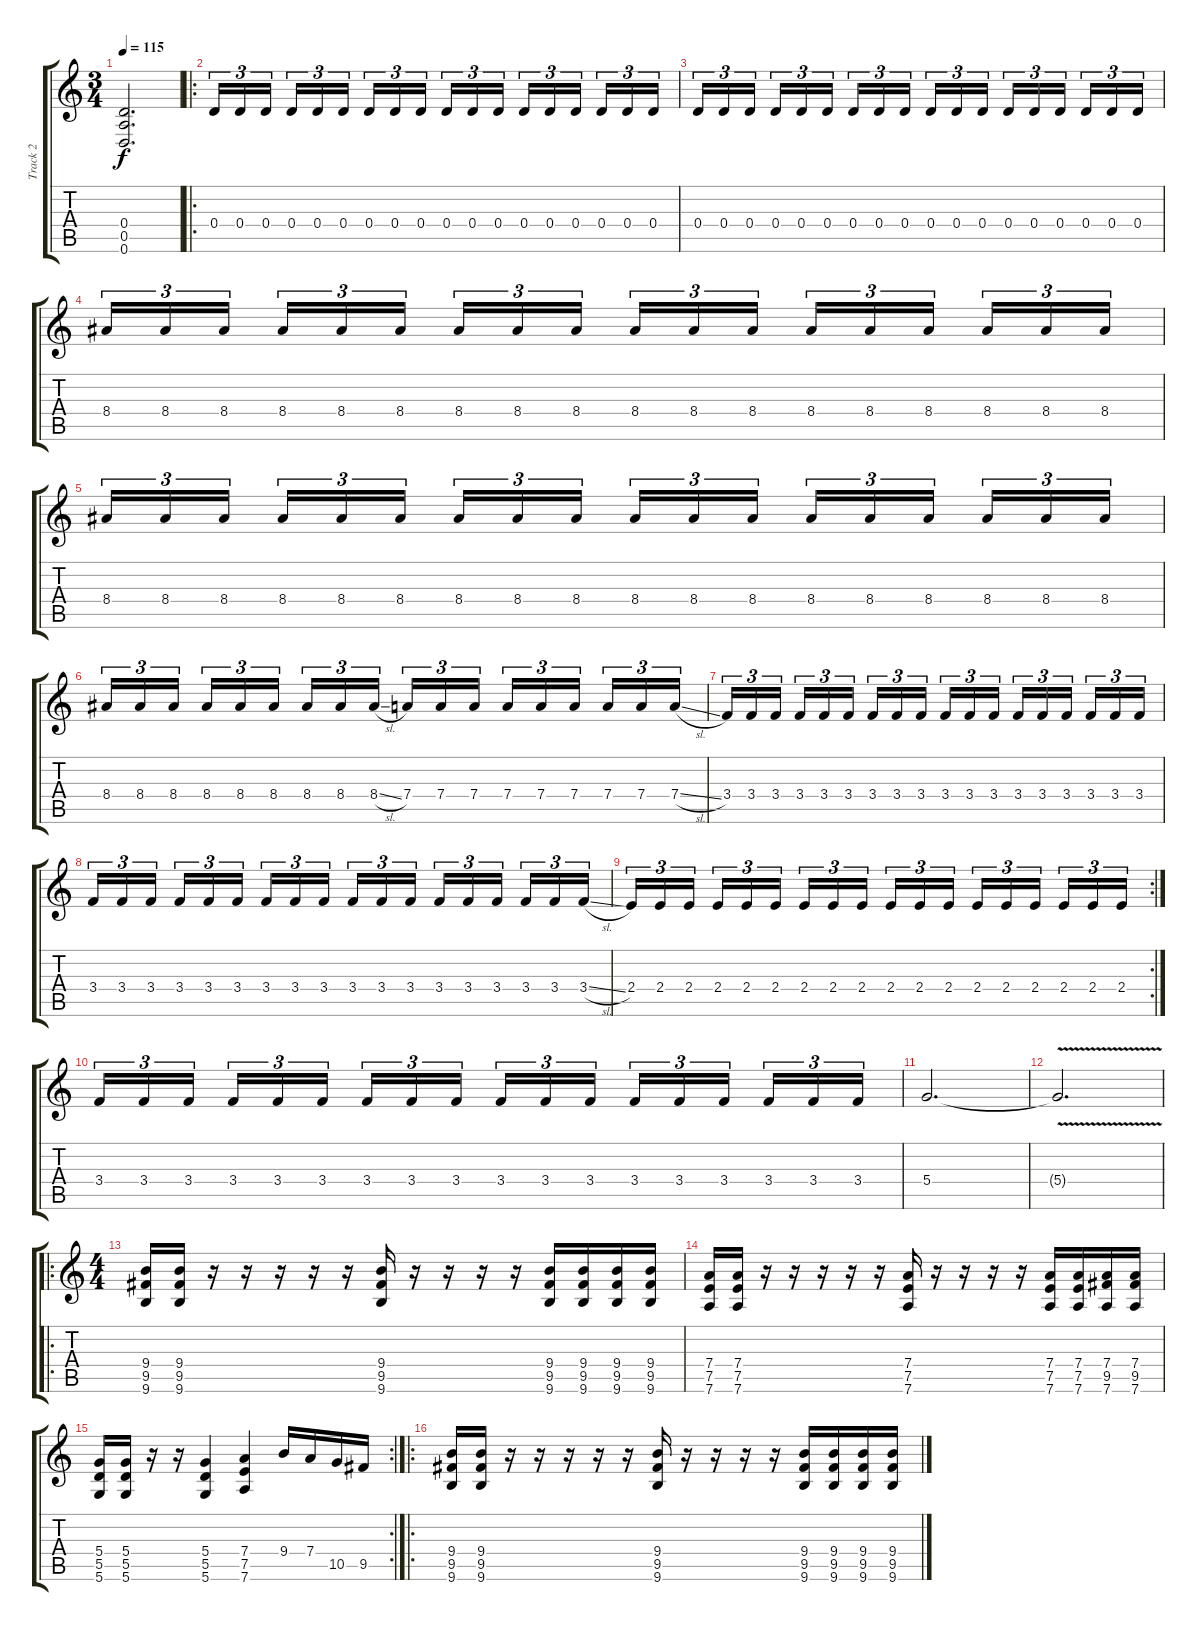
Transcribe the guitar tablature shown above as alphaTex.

\track ("Track 2" "Track 2") {instrument distortionguitar}
\staff {score tabs}
\tuning (E4 B3 G3 D3 A2 D2) {hide}
\ts (3 4)
\tempo 115
\clef g2
\ks c
(0.4{t} 0.5{t} 0.6{t}).2{d dy f} |
\ro
0.4.16{tu (3 2)} 0.4.16{tu (3 2)} 0.4.16{tu (3 2) beam splitsecondary} 0.4.16{tu (3 2)} 0.4.16{tu (3 2)} 0.4.16{tu (3 2)} 0.4.16{tu (3 2)} 0.4.16{tu (3 2)} 0.4.16{tu (3 2) beam splitsecondary} 0.4.16{tu (3 2)} 0.4.16{tu (3 2)} 0.4.16{tu (3 2)} 0.4.16{tu (3 2)} 0.4.16{tu (3 2)} 0.4.16{tu (3 2) beam splitsecondary} 0.4.16{tu (3 2)} 0.4.16{tu (3 2)} 0.4.16{tu (3 2)} |
0.4.16{tu (3 2)} 0.4.16{tu (3 2)} 0.4.16{tu (3 2) beam splitsecondary} 0.4.16{tu (3 2)} 0.4.16{tu (3 2)} 0.4.16{tu (3 2)} 0.4.16{tu (3 2)} 0.4.16{tu (3 2)} 0.4.16{tu (3 2) beam splitsecondary} 0.4.16{tu (3 2)} 0.4.16{tu (3 2)} 0.4.16{tu (3 2)} 0.4.16{tu (3 2)} 0.4.16{tu (3 2)} 0.4.16{tu (3 2) beam splitsecondary} 0.4.16{tu (3 2)} 0.4.16{tu (3 2)} 0.4.16{tu (3 2)} |
8.4.16{tu (3 2)} 8.4.16{tu (3 2)} 8.4.16{tu (3 2) beam splitsecondary} 8.4.16{tu (3 2)} 8.4.16{tu (3 2)} 8.4.16{tu (3 2)} 8.4.16{tu (3 2)} 8.4.16{tu (3 2)} 8.4.16{tu (3 2) beam splitsecondary} 8.4.16{tu (3 2)} 8.4.16{tu (3 2)} 8.4.16{tu (3 2)} 8.4.16{tu (3 2)} 8.4.16{tu (3 2)} 8.4.16{tu (3 2) beam splitsecondary} 8.4.16{tu (3 2)} 8.4.16{tu (3 2)} 8.4.16{tu (3 2)} |
8.4.16{tu (3 2)} 8.4.16{tu (3 2)} 8.4.16{tu (3 2) beam splitsecondary} 8.4.16{tu (3 2)} 8.4.16{tu (3 2)} 8.4.16{tu (3 2)} 8.4.16{tu (3 2)} 8.4.16{tu (3 2)} 8.4.16{tu (3 2) beam splitsecondary} 8.4.16{tu (3 2)} 8.4.16{tu (3 2)} 8.4.16{tu (3 2)} 8.4.16{tu (3 2)} 8.4.16{tu (3 2)} 8.4.16{tu (3 2) beam splitsecondary} 8.4.16{tu (3 2)} 8.4.16{tu (3 2)} 8.4.16{tu (3 2)} |
8.4.16{tu (3 2)} 8.4.16{tu (3 2)} 8.4.16{tu (3 2) beam splitsecondary} 8.4.16{tu (3 2)} 8.4.16{tu (3 2)} 8.4.16{tu (3 2)} 8.4.16{tu (3 2)} 8.4.16{tu (3 2)} 8.4{sl}.16{tu (3 2) beam splitsecondary} 7.4.16{tu (3 2)} 7.4.16{tu (3 2)} 7.4.16{tu (3 2)} 7.4.16{tu (3 2)} 7.4.16{tu (3 2)} 7.4.16{tu (3 2) beam splitsecondary} 7.4.16{tu (3 2)} 7.4.16{tu (3 2)} 7.4{sl}.16{tu (3 2)} |
3.4.16{tu (3 2)} 3.4.16{tu (3 2)} 3.4.16{tu (3 2) beam splitsecondary} 3.4.16{tu (3 2)} 3.4.16{tu (3 2)} 3.4.16{tu (3 2)} 3.4.16{tu (3 2)} 3.4.16{tu (3 2)} 3.4.16{tu (3 2) beam splitsecondary} 3.4.16{tu (3 2)} 3.4.16{tu (3 2)} 3.4.16{tu (3 2)} 3.4.16{tu (3 2)} 3.4.16{tu (3 2)} 3.4.16{tu (3 2) beam splitsecondary} 3.4.16{tu (3 2)} 3.4.16{tu (3 2)} 3.4.16{tu (3 2)} |
3.4.16{tu (3 2)} 3.4.16{tu (3 2)} 3.4.16{tu (3 2) beam splitsecondary} 3.4.16{tu (3 2)} 3.4.16{tu (3 2)} 3.4.16{tu (3 2)} 3.4.16{tu (3 2)} 3.4.16{tu (3 2)} 3.4.16{tu (3 2) beam splitsecondary} 3.4.16{tu (3 2)} 3.4.16{tu (3 2)} 3.4.16{tu (3 2)} 3.4.16{tu (3 2)} 3.4.16{tu (3 2)} 3.4.16{tu (3 2) beam splitsecondary} 3.4.16{tu (3 2)} 3.4.16{tu (3 2)} 3.4{sl}.16{tu (3 2)} |
\rc 2
2.4.16{tu (3 2)} 2.4.16{tu (3 2)} 2.4.16{tu (3 2) beam splitsecondary} 2.4.16{tu (3 2)} 2.4.16{tu (3 2)} 2.4.16{tu (3 2)} 2.4.16{tu (3 2)} 2.4.16{tu (3 2)} 2.4.16{tu (3 2) beam splitsecondary} 2.4.16{tu (3 2)} 2.4.16{tu (3 2)} 2.4.16{tu (3 2)} 2.4.16{tu (3 2)} 2.4.16{tu (3 2)} 2.4.16{tu (3 2) beam splitsecondary} 2.4.16{tu (3 2)} 2.4.16{tu (3 2)} 2.4.16{tu (3 2)} |
3.4.16{tu (3 2)} 3.4.16{tu (3 2)} 3.4.16{tu (3 2) beam splitsecondary} 3.4.16{tu (3 2)} 3.4.16{tu (3 2)} 3.4.16{tu (3 2)} 3.4.16{tu (3 2)} 3.4.16{tu (3 2)} 3.4.16{tu (3 2) beam splitsecondary} 3.4.16{tu (3 2)} 3.4.16{tu (3 2)} 3.4.16{tu (3 2)} 3.4.16{tu (3 2)} 3.4.16{tu (3 2)} 3.4.16{tu (3 2) beam splitsecondary} 3.4.16{tu (3 2)} 3.4.16{tu (3 2)} 3.4.16{tu (3 2)} |
5.4.2{d} |
5.4{v t}.2{d} |
\ro
\ts (4 4)
(9.4 9.5 9.6).16 (9.4 9.5 9.6).16 r.16 r.16 r.16 r.16 r.16 (9.4 9.5 9.6).16 r.16 r.16 r.16 r.16 (9.4 9.5 9.6).16 (9.4 9.5 9.6).16 (9.4 9.5 9.6).16 (9.4 9.5 9.6).16 |
(7.4 7.5 7.6).16 (7.4 7.5 7.6).16 r.16 r.16 r.16 r.16 r.16 (7.4 7.5 7.6).16 r.16 r.16 r.16 r.16 (7.4 7.5 7.6).16 (7.4 7.5 7.6).16 (7.4 9.5 7.6).16 (7.4 9.5 7.6).16 |
\rc 2
(5.4 5.5 5.6).16 (5.4 5.5 5.6).16 r.16 r.16 (5.4 5.5 5.6).4 (7.4 7.5 7.6).4 9.4.16 7.4.16 10.5.16 9.5.16 |
\ro
(9.4 9.5 9.6).16 (9.4 9.5 9.6).16 r.16 r.16 r.16 r.16 r.16 (9.4 9.5 9.6).16 r.16 r.16 r.16 r.16 (9.4 9.5 9.6).16 (9.4 9.5 9.6).16 (9.4 9.5 9.6).16 (9.4 9.5 9.6).16
